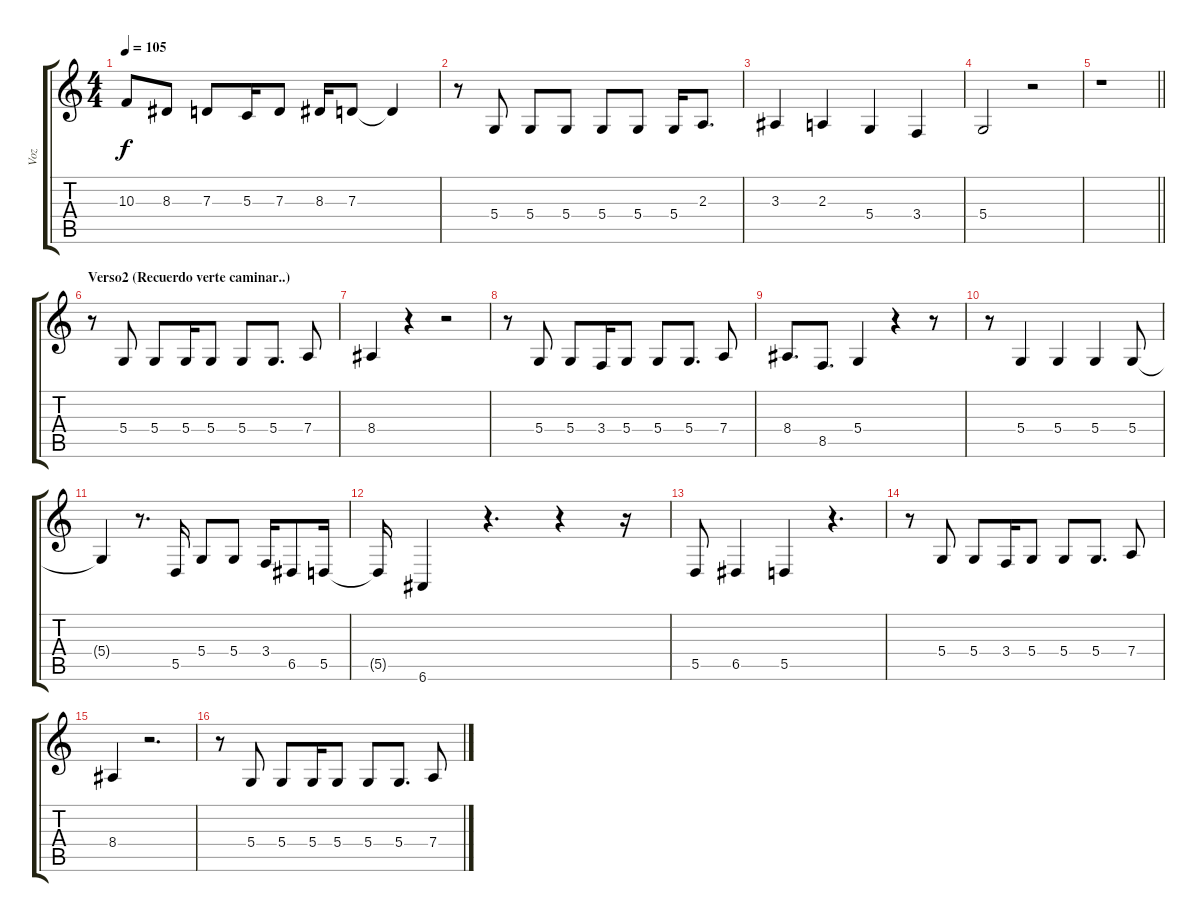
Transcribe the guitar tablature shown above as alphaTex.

\track ("Voz" "Voz") {instrument synthbrass1}
\staff {score tabs}
\tuning (E4 B3 G3 D3 A2 E2) {hide}
\ts (4 4)
\tempo 105
\clef g2
\ks c
10.3.8{dy f} 8.3.8 7.3.8 5.3.16 7.3.8 8.3.16 7.3.8 7.3{t}.4 |
r.8 5.4.8 5.4.8 5.4.8 5.4.8 5.4.8 5.4.16 2.3.8{d} |
3.3.4 2.3.4 5.4.4 3.4.4 |
5.4.2 r.2 |
\barLineRight lightlight
r.1 |
\section ("" "Verso2 (Recuerdo verte caminar..)")
r.8 5.4.8 5.4.8 5.4.16 5.4.8 5.4.8 5.4.8{d} 7.4.8 |
8.4.4 r.4 r.2 |
r.8 5.4.8 5.4.8 3.4.16 5.4.8 5.4.8 5.4.8{d} 7.4.8 |
8.4.8{d} 8.5.8{d} 5.4.4 r.4 r.8 |
r.8 5.4.4 5.4.4 5.4.4 5.4.8 |
5.4{t}.4 r.8{d} 5.5.16 5.4.8 5.4.8 3.4.16 6.5.8 5.5.16 |
5.5{t}.16 6.6.4 r.4{d} r.4 r.16 |
5.5.8 6.5.4 5.5.4 r.4{d} |
r.8 5.4.8 5.4.8 3.4.16 5.4.8 5.4.8 5.4.8{d} 7.4.8 |
8.4.4 r.2{d} |
r.8 5.4.8 5.4.8 5.4.16 5.4.8 5.4.8 5.4.8{d} 7.4.8
